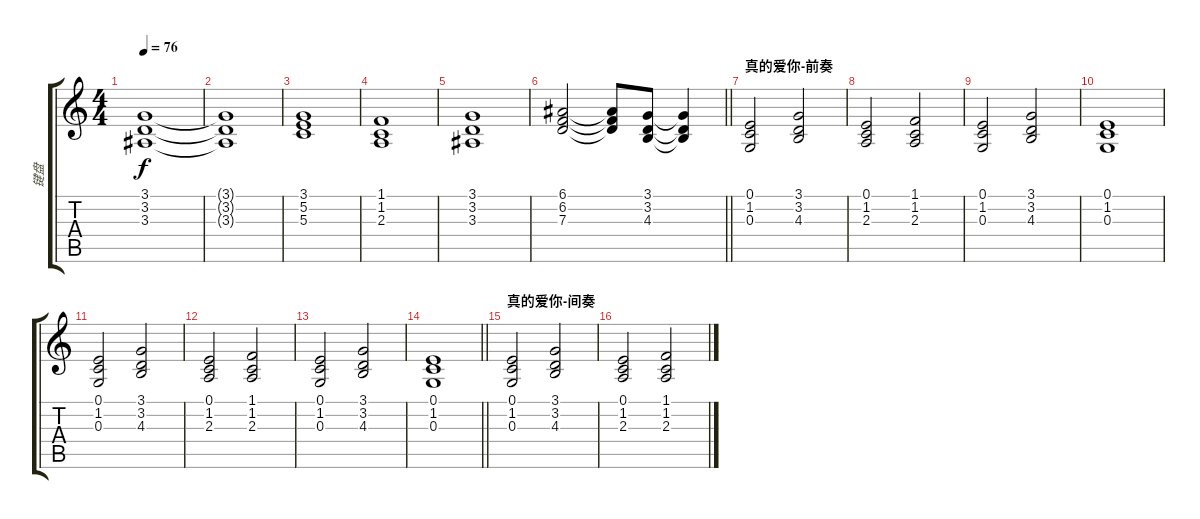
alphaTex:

\track ("键盘" "键盘") {instrument stringensemble1}
\staff {score tabs}
\tuning (E4 B3 G3 D3 A2 E2) {hide}
\ts (4 4)
\tempo 76
\clef g2
\ks c
(3.1 3.2 3.3).1{dy f} |
(3.1{t} 3.2{t} 3.3{t}).1 |
(3.1 5.2 5.3).1 |
(1.1 1.2 2.3).1 |
(3.1 3.2 3.3).1 |
\barLineRight lightlight
(6.1 6.2 7.3).2 (6.1{t} 6.2{t} 7.3{t}).8 (3.1 3.2 4.3).8 (3.1{t} 3.2{t} 4.3{t}).4 |
\section ("" "真的爱你-前奏")
(0.1 1.2 0.3).2 (3.1 3.2 4.3).2 |
(0.1 1.2 2.3).2 (1.1 1.2 2.3).2 |
(0.1 1.2 0.3).2 (3.1 3.2 4.3).2 |
(0.1 1.2 0.3).1 |
(0.1 1.2 0.3).2 (3.1 3.2 4.3).2 |
(0.1 1.2 2.3).2 (1.1 1.2 2.3).2 |
(0.1 1.2 0.3).2 (3.1 3.2 4.3).2 |
\barLineRight lightlight
(0.1 1.2 0.3).1 |
\section ("" "真的爱你-间奏")
(0.1 1.2 0.3).2 (3.1 3.2 4.3).2 |
(0.1 1.2 2.3).2 (1.1 1.2 2.3).2
